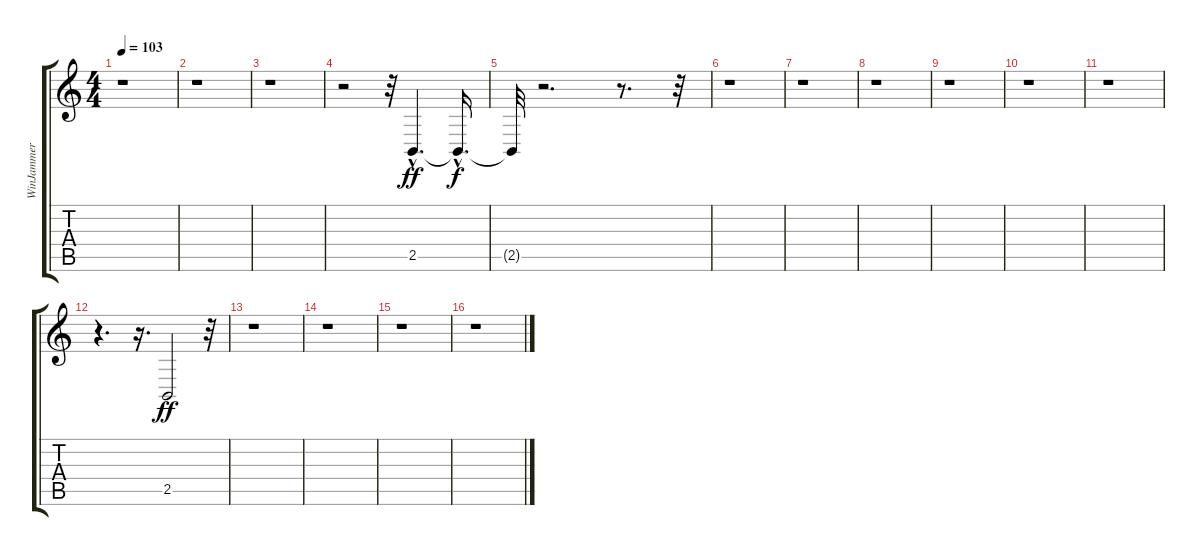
\track ("WinJammer Demo" "WinJammer ") {instrument reversecymbal}
\staff {score tabs}
\tuning (E4 B3 G3 D3 A2 E2) {hide}
\ts (4 4)
\tempo 103
\clef g2
\ks c
r.1{dy ff instrument reversecymbal} |
r.1 |
r.1 |
r.2 r.32 2.5{hac}.4{d} 2.5{hac t}.16{d dy f} |
2.5{t}.32 r.2{d} r.8{d} r.32 |
r.1 |
r.1 |
r.1 |
r.1 |
r.1 |
r.1 |
r.4{d} r.16{d} 2.5.2{dy ff} r.32 |
r.1 |
r.1 |
r.1 |
r.1
